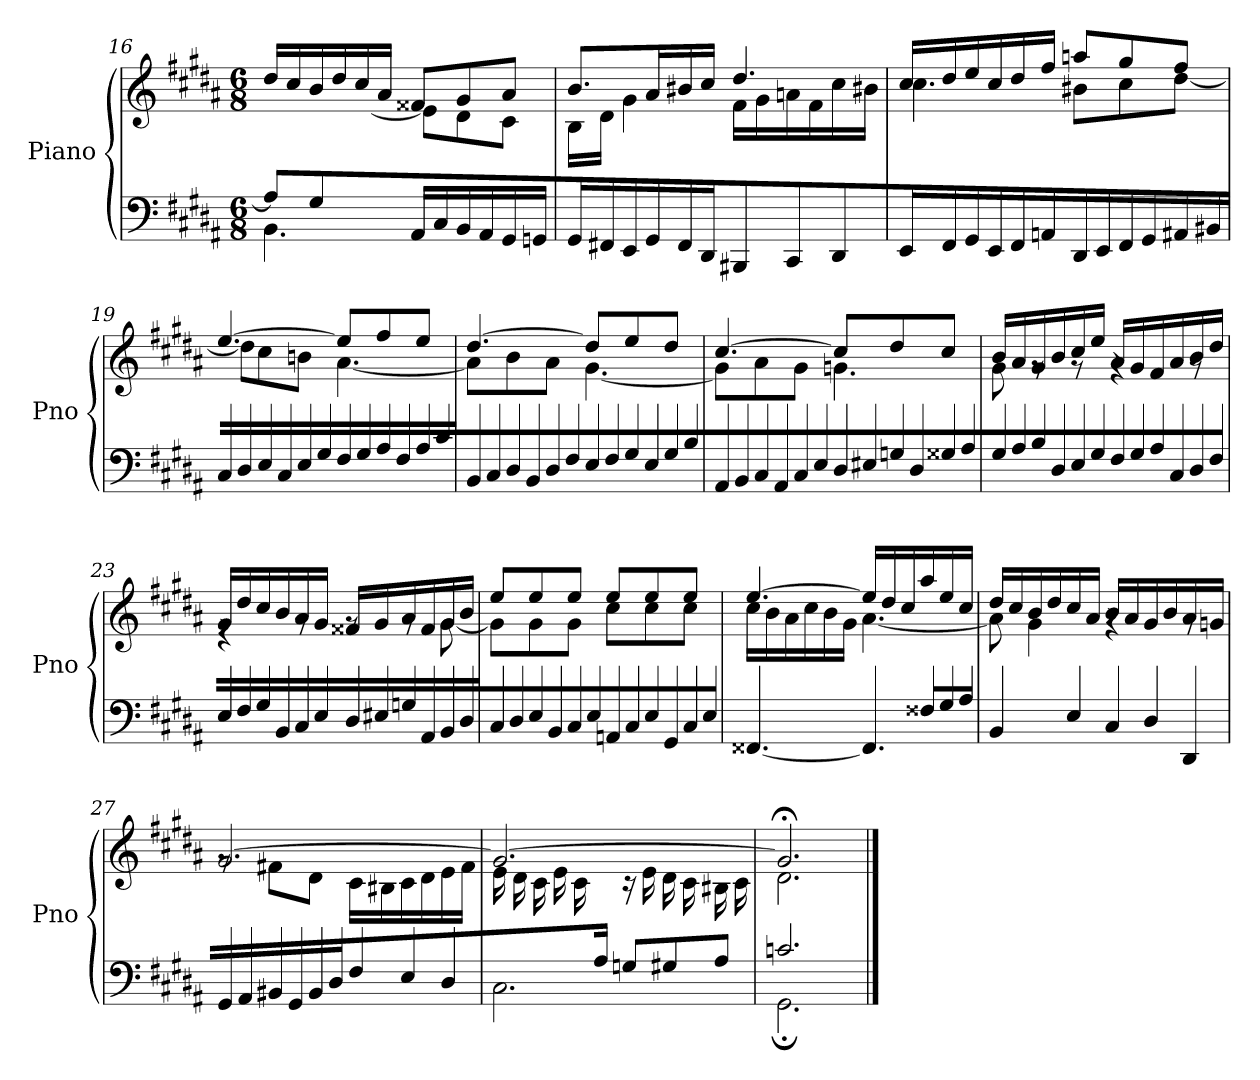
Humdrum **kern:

**kern	**kern
*part1	*part1
*staff2	*staff1
*I"Piano	*
*I'Pno	*
*clefF4	*clefG2
*k[f#c#g#d#a#]	*k[f#c#g#d#a#]
*M6/8	*M6/8
=16	=16
*^	*^
8A#/L]	4.BB\	16dd#/LL	4ryy
.	.	16cc#/	.
8G#/	.	16b/	.
.	.	16dd#/	.
2ryy	.	16cc#/	[8e\J
.	.	16a#/JJ	.
.	16AA#/LL	8f##X/L	8e\L]
.	16C#/	.	.
.	16BB/	8g#/	8d#\
.	16AA#/	.	.
.	16GG#/	8a#/J	8c#\J
.	16GGni/JJ	.	.
*v	*v	*	*
!!LO:LB:g=z	!!
=17	=17	=17
16GG#/LL	8.b/L	16B\LL
16FF#X/	.	16d#\JJ
16EE/	.	4g#\
16GG#/	16a#/L	.
16FF#/	16b#X/	.
16DD#/JJ	16cc#/JJ	.
8BBB#X/L	4.dd#/	16f#\LL
.	.	16g#\
8CC#/	.	16an\
.	.	16f#\
8DD#/J	.	16cc#\
.	.	16b#X\JJ
=18	=18	=18
16EE/LL	16cc#/LL	4.cc#\
16FF#/	16dd#/	.
16GG#/	16ee/	.
16EE/	16cc#/	.
16FF#/	16dd#/	.
16AAn/JJ	16ff#/JJ	.
16DD#/LL	8aan/L	8b#X\L
16EE/	.	.
16FF#/	8gg#/	8cc#\
16GG#/	.	.
16AA#X/	8ff#/J	[8dd#\J
16BB#X/JJ	.	.
=19	=19	=19
16C#\LL	[4.ee/	8dd#\L]
16D#\	.	.
16E\	.	8cc#\
16C#\	.	.
16E\	.	8bn\J
16G#\JJ	.	.
16F#\LL	8ee/L]	[4.a#\
16G#\	.	.
16A#\	8ff#/	.
16F#\	.	.
16A#\	8ee/J	.
16c#\JJ	.	.
!!LO:LB:g=z	!!
=20	=20	=20
16BB\LL	[4.dd#/	8a#\L]
16C#\	.	.
16D#\	.	8b\
16BB\	.	.
16D#\	.	8a#\J
16F#\JJ	.	.
16E\LL	8dd#/L]	[4.g#\
16F#\	.	.
16G#\	8ee/	.
16E\	.	.
16G#\	8dd#/J	.
16B\JJ	.	.
=21	=21	=21
16AA#/LL	[4.cc#/	8g#\L]
16BB/	.	.
16C#/	.	8a#\
16AA#/	.	.
16C#/	.	8g#\J
16E/JJ	.	.
16D#\LL	8cc#/L]	4.gni\
16E#X\	.	.
16Gni\	8dd#/	.
16D#\	.	.
16G##Xi\	8cc#/J	.
16A#\JJ	.	.
=22	=22	=22
16G#\LL	16b/LL	8g#\
16A#\	16a#/	.
16B\	16g#/	8rg
16D#\	16b/	.
16E\	16cc#/	8rg
16G#\JJ	16ee/JJ	.
16F#\LL	16a#/LL	4rg
16G#\	16g#/	.
16A#\	16f#/	.
16C#\	16a#/	.
16D#\	16b/	8rg
16F#\JJ	16dd#/JJ	.
!!LO:LB:g=z	!!
=23	=23	=23
16E\LL	16g#/LL	4re
16F#\	16dd#/	.
16G#\	16cc#/	.
16BB\	16b/	.
16C#\	16a#/	8rg
16E\JJ	16g#/JJ	.
16D#/LL	16f##X/LL	8rg
16E#X/	16g#/	.
16Gni/	16a#/	8rg
16AA#/	16f##/	.
16BB/	16g#/	[8g#\
16D#/JJ	16b/JJ	.
=24	=24	=24
16C#/LL	8ee/L	8g#\L]
16D#/	.	.
16E/	8ee/	8g#\
16BB/	.	.
16C#/	8ee/J	8g#\J
16E/JJ	.	.
16AAn/LL	8ee/L	8cc#\L
16C#/	.	.
16E/	8ee/	8cc#\
16GG#/	.	.
16C#/	8ee/J	8cc#\J
16E/JJ	.	.
=25	=25	=25
[4.FF##X/	[4.ee/	16cc#\LL
.	.	16b\
.	.	16a#\
.	.	16cc#\
.	.	16b\
.	.	16g#\JJ
8.FF##\L]	16ee/LL]	[4.a#\
.	16dd#/	.
.	16cc#/	.
16F##X\L	16aa#/	.
16G#\	16ee/	.
16A#\JJ	16cc#/JJ	.
!!LO:LB:g=z	!!
=26	=26	=26
4BB/	16dd#/LL	8a#\]
.	16cc#/	.
.	16b/	4g#\
.	16dd#/	.
8E\	16cc#/	.
.	16a#/JJ	.
8C#/L	16b/LL	4rg
.	16a#/	.
8D#/	16g#/	.
.	16b/	.
8DD#/J	16a#/	8rg
.	16gni/JJ	.
=27	=27	=27
16GG#/LL	[2.g#/	8rg
16AA#/	.	.
16BB#X/	.	8f#X\L
16GG#/	.	.
16BB#/	.	8d#\J
16D#/JJ	.	.
8F#\L	.	16c#\LL
.	.	16B#X\
8E\	.	16c#\
.	.	16d#\
8D#\J	.	16e\
.	.	16f#\JJ
=28	=28	=28
*^	*	*^
*	*^	*	*	*
4ryy	2.C#\	4.ryy	2.g#/_	16e\LL	4.ryy
.	.	.	.	16d#\	.
.	.	.	.	16c#\	.
.	.	.	.	16e\	.
16ryy	.	.	.	16c#\	.
16A#/JJ	.	.	.	16ryy	.
4.ryy	.	8Gni/L	.	16r	4.ryy
.	.	.	.	16e\LL	.
.	.	8G#/	.	16d#\	.
.	.	.	.	16c#\	.
.	.	8A#/J	.	16B#X\	.
.	.	.	.	16c#\JJ	.
*	*v	*v	*	*	*
*	*	*	*v	*v
=29	=29	=29	=29
2.cni/	2.GG#;\	2.g#;</]	2.d#\
*v	*v	*	*
*	*v	*v
==	==
*-	*-
